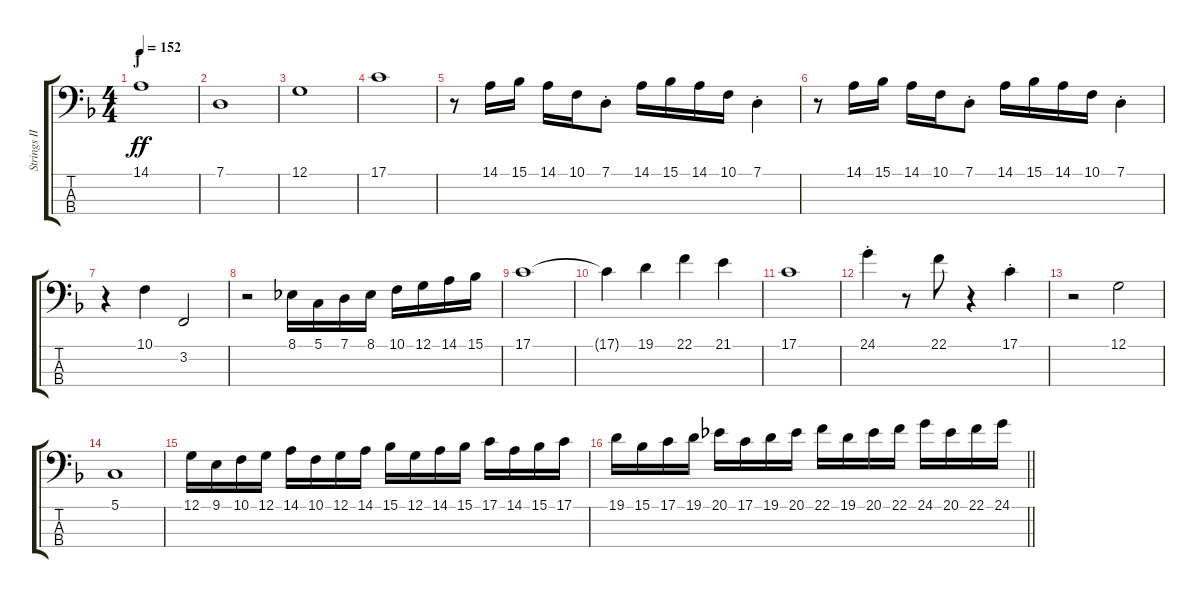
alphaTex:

\track ("Strings II" "Strings II") {instrument stringensemble1}
\staff {score tabs}
\tuning (G2 D2 A1 E1) {hide}
\ts (4 4)
\section ("" "J")
\tempo 152
\clef f4
\ks f
14.1.1{dy ff} |
7.1.1 |
12.1.1 |
17.1.1 |
r.8 14.1.16 15.1.16 14.1.16 10.1.16 7.1{st}.8 14.1.16 15.1.16 14.1.16 10.1.16 7.1{st}.4 |
r.8 14.1.16 15.1.16 14.1.16 10.1.16 7.1{st}.8 14.1.16 15.1.16 14.1.16 10.1.16 7.1{st}.4 |
r.4 10.1.4 3.2.2 |
r.2 8.1.16 5.1.16 7.1.16 8.1.16 10.1.16 12.1.16 14.1.16 15.1.16 |
17.1.1 |
17.1{t}.4 19.1.4 22.1.4 21.1.4 |
17.1.1 |
24.1{st}.4 r.8 22.1.8 r.4 17.1{st}.4 |
r.2 12.1.2 |
5.1.1 |
12.1.16 9.1.16 10.1.16 12.1.16 14.1.16 10.1.16 12.1.16 14.1.16 15.1.16 12.1.16 14.1.16 15.1.16 17.1.16 14.1.16 15.1.16 17.1.16 |
\barLineRight lightlight
19.1.16 15.1.16 17.1.16 19.1.16 20.1.16 17.1.16 19.1.16 20.1.16 22.1.16 19.1.16 20.1.16 22.1.16 24.1.16 20.1.16 22.1.16 24.1.16
